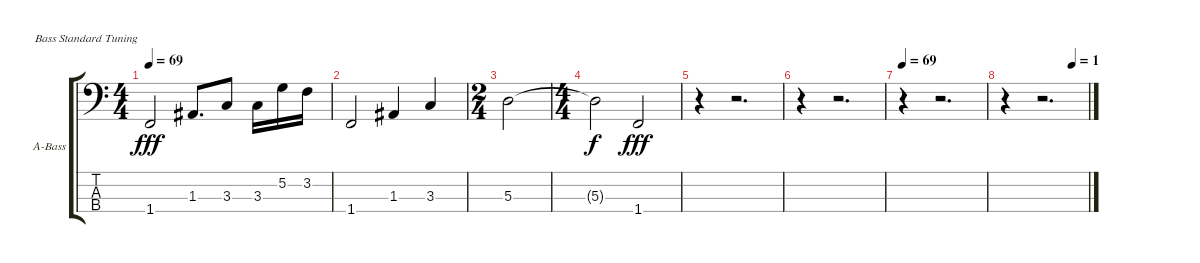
\bracketExtendMode groupsimilarinstruments
\firstSystemTrackNameOrientation horizontal
\otherSystemsTrackNameOrientation horizontal
\track ("Бас" "A-Bass") {instrument acousticbass}
\staff {score tabs}
\tuning (G2 D2 A1 E1)
\ts (4 4)
\tempo 69
\clef f4
\ks c
1.4.2{dy fff} 1.3.8{d} 3.3.8 3.3.16 5.2.16 3.2.16 |
1.4.2 1.3.4 3.3.4 |
\ts (2 4)
5.3.2 |
\ts (4 4)
5.3{t}.2{dy f} 1.4.2{dy fff} |
r.4 r.2{d} |
r.4 r.2{d} |
\tempo 69
r.4 r.2{d} |
\tempo (1 0.8125)
r.4 r.2{d}
